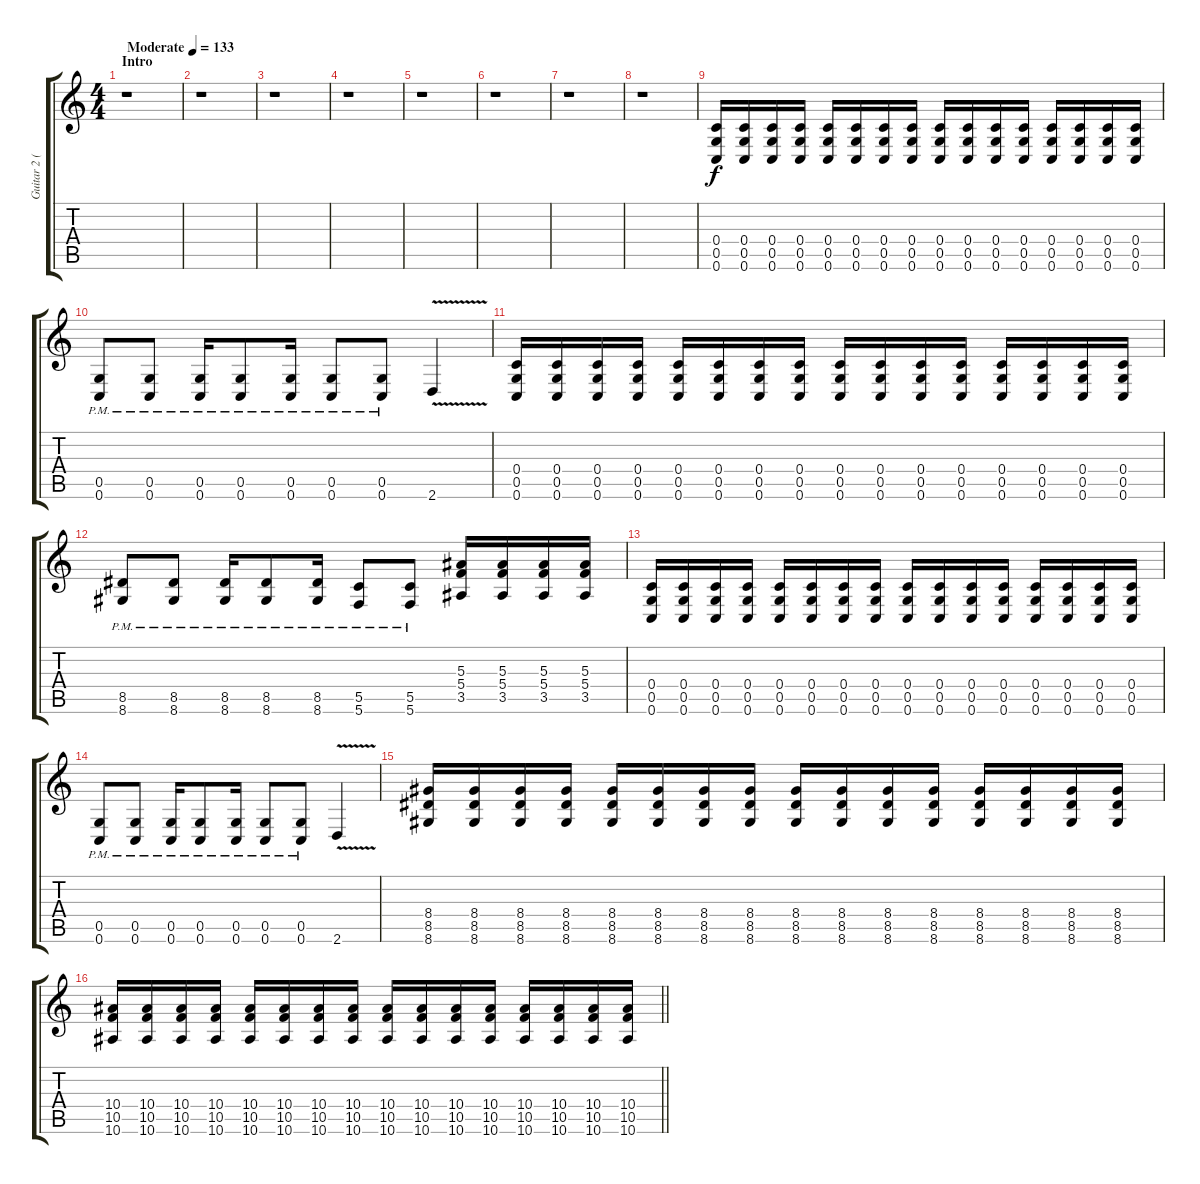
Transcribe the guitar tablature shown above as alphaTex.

\track ("Guitar 2 (Robin)" "Guitar 2 (") {instrument distortionguitar}
\staff {score tabs}
\tuning (D4 A3 F3 C3 G2 C2) {hide}
\ts (4 4)
\section ("" "Intro")
\tempo (133 "Moderate")
\clef g2
\ks c
r.1{dy f instrument distortionguitar} |
r.1 |
r.1 |
r.1 |
r.1 |
r.1 |
r.1 |
r.1 |
(0.4 0.5 0.6).16 (0.4 0.5 0.6).16 (0.4 0.5 0.6).16 (0.4 0.5 0.6).16 (0.4 0.5 0.6).16 (0.4 0.5 0.6).16 (0.4 0.5 0.6).16 (0.4 0.5 0.6).16 (0.4 0.5 0.6).16 (0.4 0.5 0.6).16 (0.4 0.5 0.6).16 (0.4 0.5 0.6).16 (0.4 0.5 0.6).16 (0.4 0.5 0.6).16 (0.4 0.5 0.6).16 (0.4 0.5 0.6).16 |
(0.5{pm} 0.6{pm}).8 (0.5{pm} 0.6{pm}).8 (0.5{pm} 0.6{pm}).16 (0.5{pm} 0.6{pm}).8 (0.5{pm} 0.6{pm}).16 (0.5{pm} 0.6{pm}).8 (0.5{pm} 0.6{pm}).8 2.6{v}.4 |
(0.4 0.5 0.6).16 (0.4 0.5 0.6).16 (0.4 0.5 0.6).16 (0.4 0.5 0.6).16 (0.4 0.5 0.6).16 (0.4 0.5 0.6).16 (0.4 0.5 0.6).16 (0.4 0.5 0.6).16 (0.4 0.5 0.6).16 (0.4 0.5 0.6).16 (0.4 0.5 0.6).16 (0.4 0.5 0.6).16 (0.4 0.5 0.6).16 (0.4 0.5 0.6).16 (0.4 0.5 0.6).16 (0.4 0.5 0.6).16 |
(8.5{pm} 8.6{pm}).8 (8.5{pm} 8.6{pm}).8 (8.5{pm} 8.6{pm}).16 (8.5{pm} 8.6{pm}).8 (8.5{pm} 8.6{pm}).16 (5.5{pm} 5.6{pm}).8 (5.5{pm} 5.6{pm}).8 (5.3 5.4 3.5).16 (5.3 5.4 3.5).16 (5.3 5.4 3.5).16 (5.3 5.4 3.5).16 |
(0.4 0.5 0.6).16 (0.4 0.5 0.6).16 (0.4 0.5 0.6).16 (0.4 0.5 0.6).16 (0.4 0.5 0.6).16 (0.4 0.5 0.6).16 (0.4 0.5 0.6).16 (0.4 0.5 0.6).16 (0.4 0.5 0.6).16 (0.4 0.5 0.6).16 (0.4 0.5 0.6).16 (0.4 0.5 0.6).16 (0.4 0.5 0.6).16 (0.4 0.5 0.6).16 (0.4 0.5 0.6).16 (0.4 0.5 0.6).16 |
(0.5{pm} 0.6{pm}).8 (0.5{pm} 0.6{pm}).8 (0.5{pm} 0.6{pm}).16 (0.5{pm} 0.6{pm}).8 (0.5{pm} 0.6{pm}).16 (0.5{pm} 0.6{pm}).8 (0.5{pm} 0.6{pm}).8 2.6{v}.4 |
(8.4 8.5 8.6).16 (8.4 8.5 8.6).16 (8.4 8.5 8.6).16 (8.4 8.5 8.6).16 (8.4 8.5 8.6).16 (8.4 8.5 8.6).16 (8.4 8.5 8.6).16 (8.4 8.5 8.6).16 (8.4 8.5 8.6).16 (8.4 8.5 8.6).16 (8.4 8.5 8.6).16 (8.4 8.5 8.6).16 (8.4 8.5 8.6).16 (8.4 8.5 8.6).16 (8.4 8.5 8.6).16 (8.4 8.5 8.6).16 |
\barLineRight lightlight
(10.4 10.5 10.6).16 (10.4 10.5 10.6).16 (10.4 10.5 10.6).16 (10.4 10.5 10.6).16 (10.4 10.5 10.6).16 (10.4 10.5 10.6).16 (10.4 10.5 10.6).16 (10.4 10.5 10.6).16 (10.4 10.5 10.6).16 (10.4 10.5 10.6).16 (10.4 10.5 10.6).16 (10.4 10.5 10.6).16 (10.4 10.5 10.6).16 (10.4 10.5 10.6).16 (10.4 10.5 10.6).16 (10.4 10.5 10.6).16
